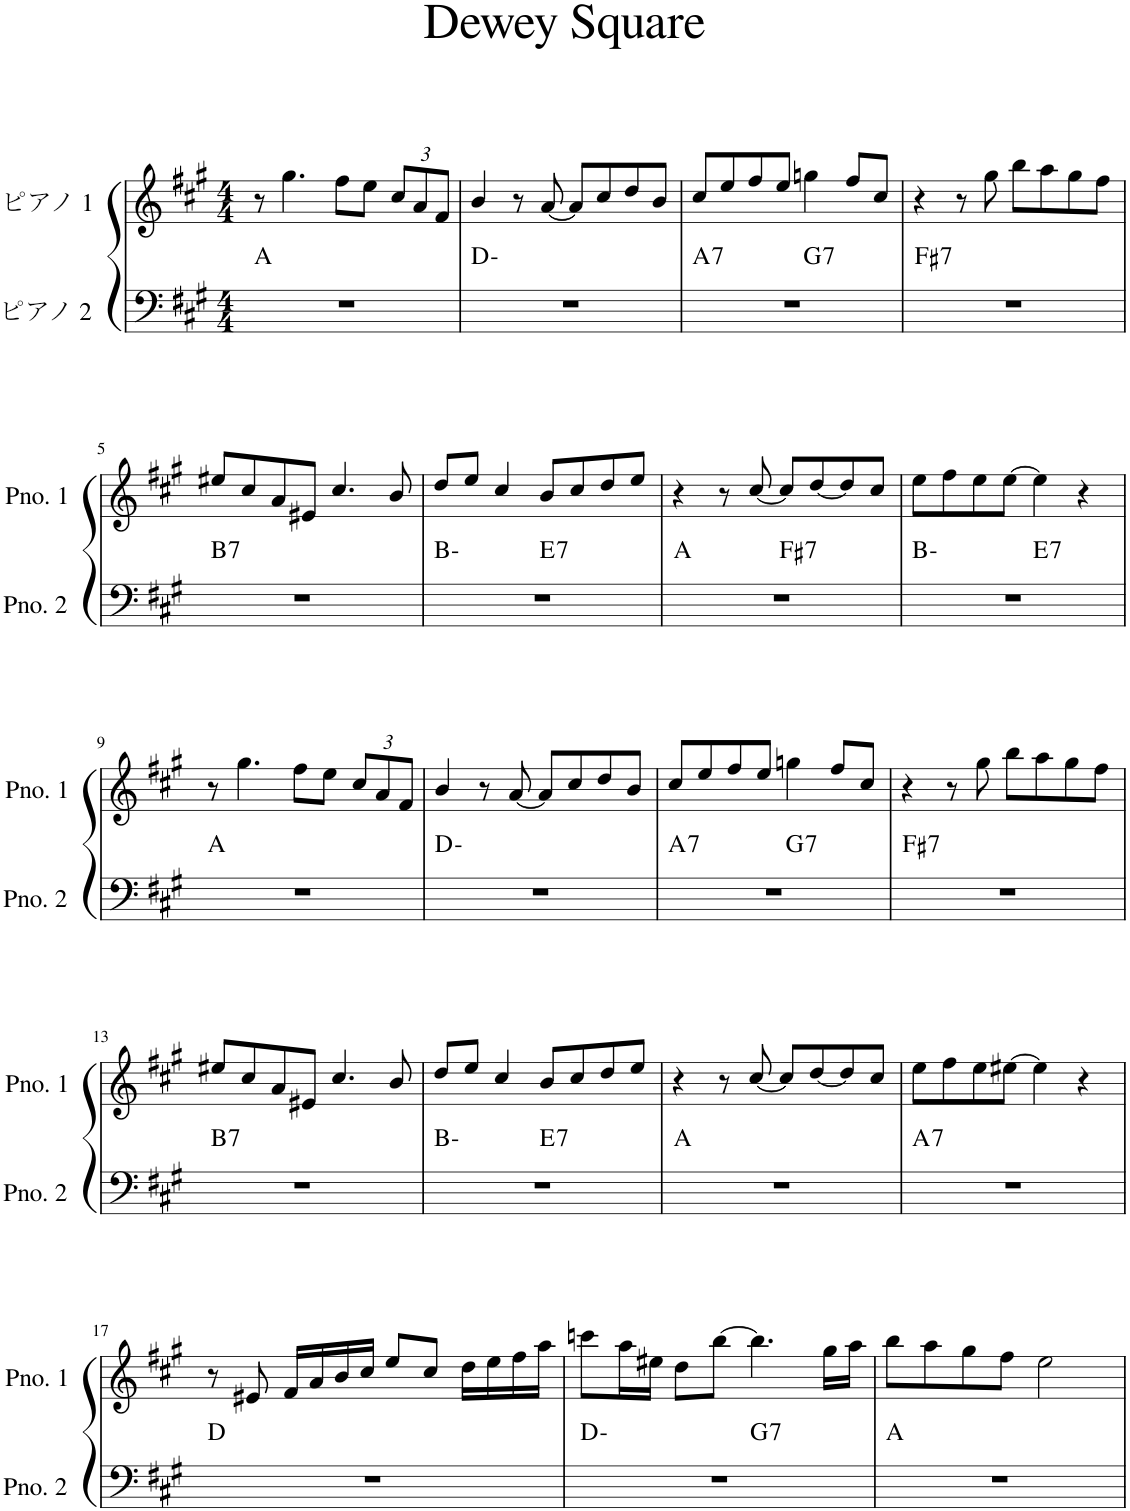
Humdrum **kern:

**kern	**harte	**kern
*part2	*part2	*part1
*staff2	*	*staff1
*I"ピアノ 2	*	*I"ピアノ 1
*clefF4	*	*clefG2
*k[f#c#g#]	*	*k[f#c#g#]
*M4/4	*	*M4/4
=1	=1	=1
1r	A:maj	8r
.	.	4.gg#\
.	.	8ff#\L
.	.	8ee\J
*	*	*Xbrackettup
.	.	12cc#/L
.	.	12a/
.	.	12f#/J
=2	=2	=2
1r	D:min	4b/
.	.	8r
.	.	[8a/
.	.	8a/L]
.	.	8cc#/
.	.	8dd/
.	.	8b/J
=3	=3	=3
!	!LO:H:kt=7	!
*^	*	*
1r	2ryy	A:7	8cc#/L
.	.	.	8ee/
.	.	.	8ff#/
.	.	.	8ee/J
!	!	!LO:H:kt=7	!
.	2ryy	G:7	4ggn\
.	.	.	8ff#/L
.	.	.	8cc#/J
=4	=4	=4	=4
!	!	!LO:H:kt=7	!
*v	*v	*	*
1r	F#:7	4r
.	.	8r
.	.	8gg#\
.	.	8bb\L
.	.	8aa\
.	.	8gg#\
.	.	8ff#\J
!!LO:LB:g=z
=5	=5	=5
!	!LO:H:kt=7	!
1r	B:7	8ee#X/L
.	.	8cc#/
.	.	8a/
.	.	8e#X/J
.	.	4.cc#/
.	.	8b/
=6	=6	=6
*^	*	*
1r	2ryy	B:min	8dd/L
.	.	.	8ee/J
.	.	.	4cc#/
!	!	!LO:H:kt=7	!
.	2ryy	E:7	8b/L
.	.	.	8cc#/
.	.	.	8dd/
.	.	.	8ee/J
=7	=7	=7	=7
1r	2ryy	A:maj	4r
.	.	.	8r
.	.	.	[8cc#/
!	!	!LO:H:kt=7	!
.	2ryy	F#:7	8cc#/L]
.	.	.	[8dd/
.	.	.	8dd/]
.	.	.	8cc#/J
=8	=8	=8	=8
1r	2ryy	B:min	8ee\L
.	.	.	8ff#\
.	.	.	8ee\
.	.	.	[8ee\J
!	!	!LO:H:kt=7	!
.	2ryy	E:7	4ee\]
.	.	.	4r
*v	*v	*	*
!!LO:LB:g=z
=9	=9	=9
1r	A:maj	8r
.	.	4.gg#\
.	.	8ff#\L
.	.	8ee\J
.	.	12cc#/L
.	.	12a/
.	.	12f#/J
=10	=10	=10
1r	D:min	4b/
.	.	8r
.	.	[8a/
.	.	8a/L]
.	.	8cc#/
.	.	8dd/
.	.	8b/J
=11	=11	=11
!	!LO:H:kt=7	!
*^	*	*
1r	2ryy	A:7	8cc#/L
.	.	.	8ee/
.	.	.	8ff#/
.	.	.	8ee/J
!	!	!LO:H:kt=7	!
.	2ryy	G:7	4ggn\
.	.	.	8ff#/L
.	.	.	8cc#/J
=12	=12	=12	=12
!	!	!LO:H:kt=7	!
*v	*v	*	*
1r	F#:7	4r
.	.	8r
.	.	8gg#\
.	.	8bb\L
.	.	8aa\
.	.	8gg#\
.	.	8ff#\J
!!LO:LB:g=z
=13	=13	=13
!	!LO:H:kt=7	!
1r	B:7	8ee#X/L
.	.	8cc#/
.	.	8a/
.	.	8e#X/J
.	.	4.cc#/
.	.	8b/
=14	=14	=14
*^	*	*
1r	2ryy	B:min	8dd/L
.	.	.	8ee/J
.	.	.	4cc#/
!	!	!LO:H:kt=7	!
.	2ryy	E:7	8b/L
.	.	.	8cc#/
.	.	.	8dd/
.	.	.	8ee/J
*v	*v	*	*
=15	=15	=15
1r	A:maj	4r
.	.	8r
.	.	[8cc#/
.	.	8cc#/L]
.	.	[8dd/
.	.	8dd/]
.	.	8cc#/J
=16	=16	=16
!	!LO:H:kt=7	!
1r	A:7	8ee\L
.	.	8ff#\
.	.	8ee\
.	.	[8ee#X\J
.	.	4ee#\]
.	.	4r
!!LO:LB:g=z
=17	=17	=17
1r	D:maj	8r
.	.	8e#X/
.	.	16f#/LL
.	.	16a/
.	.	16b/
.	.	16cc#/JJ
.	.	8ee/L
.	.	8cc#/J
.	.	16dd\LL
.	.	16ee\
.	.	16ff#\
.	.	16aa\JJ
=18	=18	=18
*^	*	*
1r	2ryy	D:min	8cccn\L
.	.	.	16aa\L
.	.	.	16ee#X\JJ
.	.	.	8dd\L
.	.	.	[8bb\J
!	!	!LO:H:kt=7	!
.	2ryy	G:7	4.bb\]
.	.	.	16gg#\LL
.	.	.	16aa\JJ
*v	*v	*	*
=19	=19	=19
1r	A:maj	8bb\L
.	.	8aa\
.	.	8gg#\
.	.	8ff#\J
.	.	2ee\
=	=	=
*-	*-	*-
